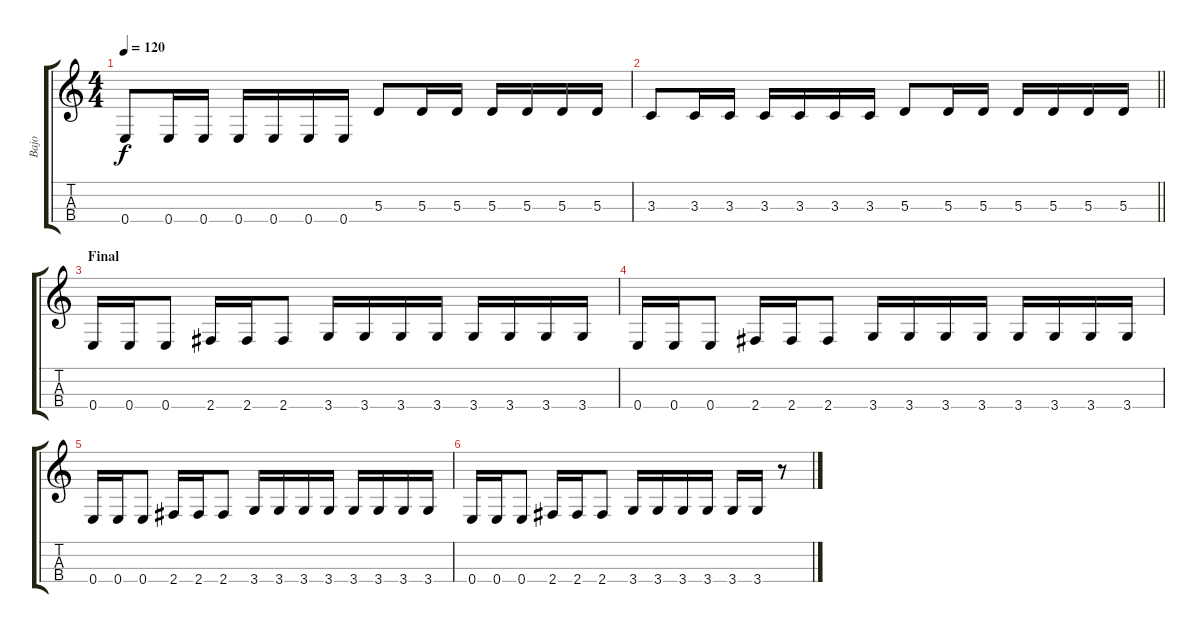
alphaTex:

\track ("Bajo" "Bajo") {instrument electricbasspick}
\staff {score tabs}
\tuning (G3 D2 A2 E2) {hide}
\ts (4 4)
\tempo 120
\clef g2
\ks c
0.4.8{dy f} 0.4.16 0.4.16 0.4.16 0.4.16 0.4.16 0.4.16 5.3.8 5.3.16 5.3.16 5.3.16 5.3.16 5.3.16 5.3.16 |
\barLineRight lightlight
3.3.8 3.3.16 3.3.16 3.3.16 3.3.16 3.3.16 3.3.16 5.3.8 5.3.16 5.3.16 5.3.16 5.3.16 5.3.16 5.3.16 |
\section ("" "Final")
0.4.16 0.4.16 0.4.8 2.4.16 2.4.16 2.4.8 3.4.16 3.4.16 3.4.16 3.4.16 3.4.16 3.4.16 3.4.16 3.4.16 |
0.4.16 0.4.16 0.4.8 2.4.16 2.4.16 2.4.8 3.4.16 3.4.16 3.4.16 3.4.16 3.4.16 3.4.16 3.4.16 3.4.16 |
0.4.16 0.4.16 0.4.8 2.4.16 2.4.16 2.4.8 3.4.16 3.4.16 3.4.16 3.4.16 3.4.16 3.4.16 3.4.16 3.4.16 |
0.4.16 0.4.16 0.4.8 2.4.16 2.4.16 2.4.8 3.4.16 3.4.16 3.4.16 3.4.16 3.4.16 3.4.16 r.8
